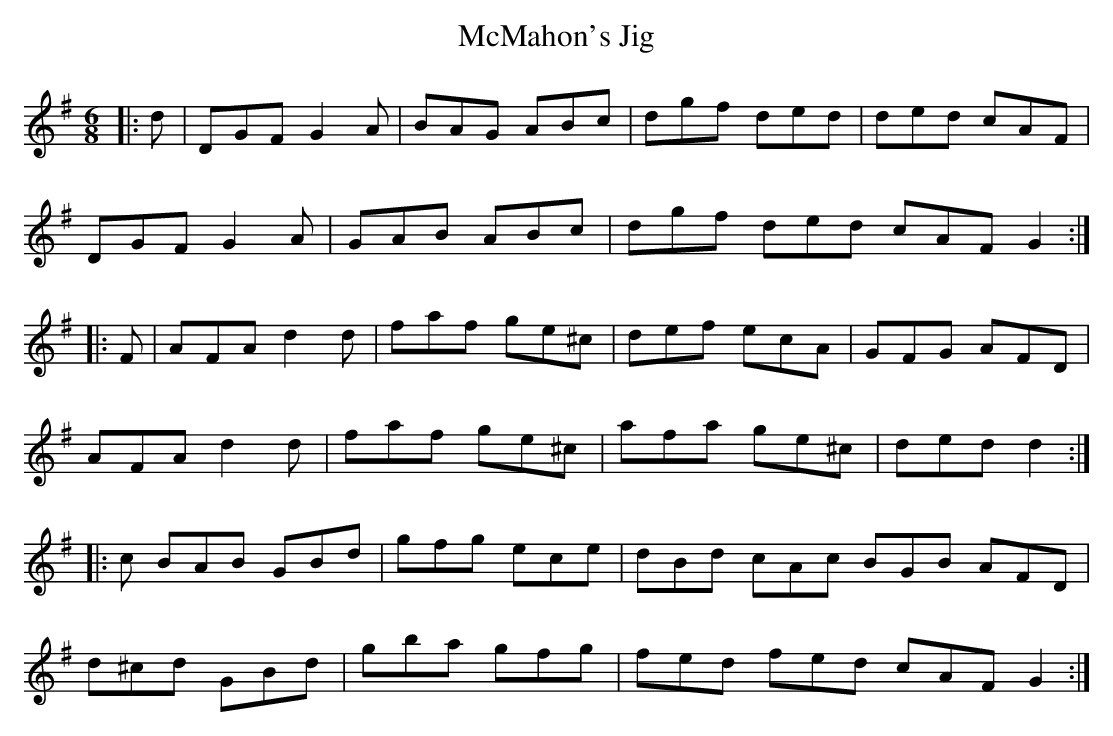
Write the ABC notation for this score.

X:1
T:McMahon's Jig
M:6/8
K:G
|:d | DGF G2A | BAG ABc | dgf ded | ded cAF |
DGF G2 A | GAB ABc | dgf ded cAF G2 :|
|:F | AFA d2d | faf ge^c | def ecA | GFG AFD |
AFA d2d | faf ge^c | afa ge^c | ded d2:|
|: c BAB GBd | gfg ece | dBd cAc BGB AFD |
d^cd GBd | gba gfg | fed fed cAF G2:|
